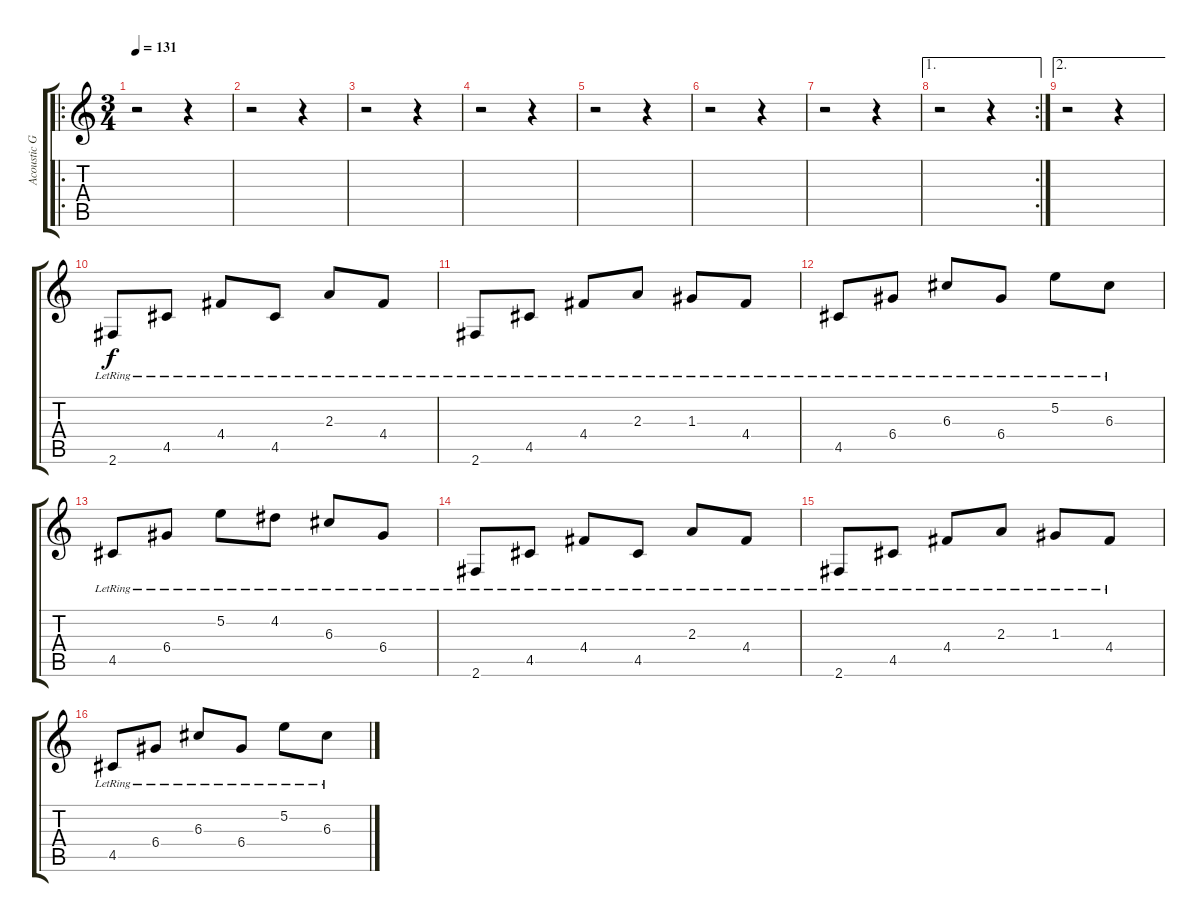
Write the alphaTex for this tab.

\track ("Acoustic Guitar II" "Acoustic G") {instrument acousticguitarnylon}
\staff {score tabs}
\tuning (E4 B3 G3 D3 A2 E2) {hide}
\ro
\ts (3 4)
\tempo 131
\clef g2
\ks c
r.2{dy f} r.4 |
r.2 r.4 |
r.2 r.4 |
r.2 r.4 |
r.2 r.4 |
r.2 r.4 |
r.2 r.4 |
\ae 1
\rc 2
r.2 r.4 |
\ae 2
r.2 r.4 |
2.6{lr}.8 4.5{lr}.8 4.4{lr}.8 4.5{lr}.8 2.3{lr}.8 4.4{lr}.8 |
2.6{lr}.8 4.5{lr}.8 4.4{lr}.8 2.3{lr}.8 1.3{lr}.8 4.4{lr}.8 |
4.5{lr}.8 6.4{lr}.8 6.3{lr}.8 6.4{lr}.8 5.2{lr}.8 6.3{lr}.8 |
4.5{lr}.8 6.4{lr}.8 5.2{lr}.8 4.2{lr}.8 6.3{lr}.8 6.4{lr}.8 |
2.6{lr}.8 4.5{lr}.8 4.4{lr}.8 4.5{lr}.8 2.3{lr}.8 4.4{lr}.8 |
2.6{lr}.8 4.5{lr}.8 4.4{lr}.8 2.3{lr}.8 1.3{lr}.8 4.4{lr}.8 |
4.5{lr}.8 6.4{lr}.8 6.3{lr}.8 6.4{lr}.8 5.2{lr}.8 6.3{lr}.8
